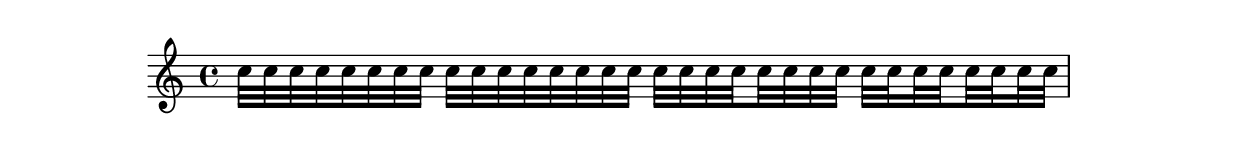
\version "2.13.29"

\header {
  lsrtags = "rhythms"

  texidoc = "
The beams of consecutive 16th (or shorter) notes are, by default, not
subdivided.  That is, the three (or more) beams stretch unbroken over
entire groups of notes.  This behavior can be modified to subdivide
the beams into sub-groups by setting the property
@code{subdivideBeams}. When set, multiple beams will be subdivided at
intervals defined by the current value of @code{baseMoment} by reducing
the multiple beams to just one beam between the sub-groups. Note that
@code{baseMoment} defaults to one over the denominator of the current
time signature if not set explicitly. It must be set to a fraction
giving the duration of the beam sub-group using the
@code{ly:make-moment} function, as shown in this snippet. Also, when
@code{baseMoment} is changed, @code{beatStructure} should also be changed
to match the new @code{baseMoment}:

"
  doctitle = "Subdividing beams"
}

\relative c'' {
  c32[ c c c c c c c]
  \set subdivideBeams = ##t
  c32[ c c c c c c c]

  % Set beam sub-group length to an eighth note
  \set baseMoment = #(ly:make-moment 1 8)
  \set beatStructure = #'(2 2 2 2)
  c32[ c c c c c c c]

  % Set beam sub-group length to a sixteenth note
  \set baseMoment = #(ly:make-moment 1 16)
  \set beatStructure = #'(4 4 4 4)
  c32[ c c c c c c c]
}

